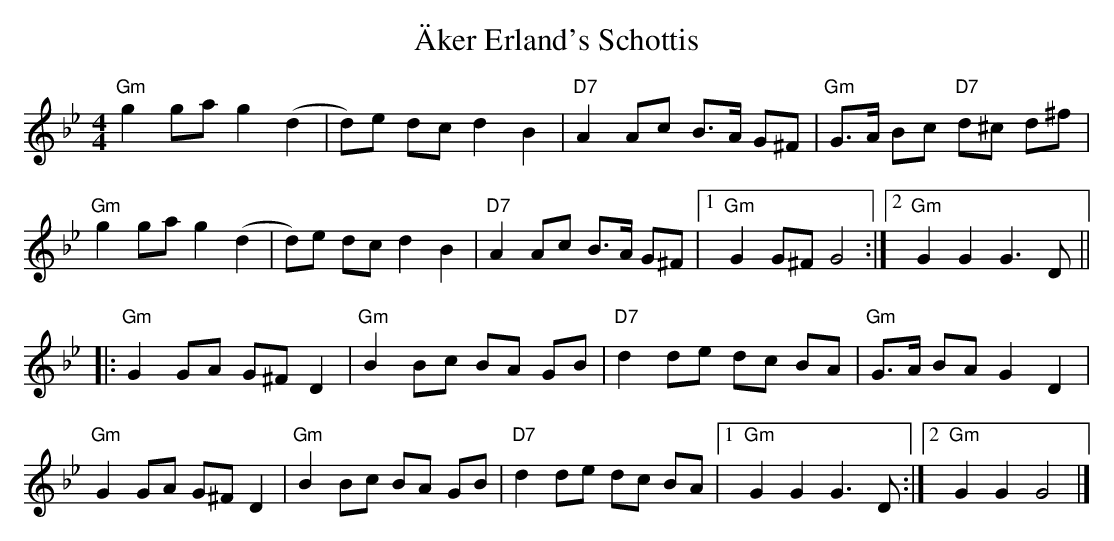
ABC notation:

X:1
T:\"Aker Erland's Schottis
M:4/4
K:Gm
"Gm"g2gag2(d2|d)e dc d2 B2|"D7"A2Ac B>A G^F|"Gm"G>A Bc "D7"d^c d^f|
"Gm"g2gag2(d2|d)e dc d2 B2|"D7"A2Ac B>A G^F|1"Gm"G2 G^F G4:|2"Gm"G2G2G3D||
|:"Gm"G2GA G^F D2|"Gm"B2 Bc BA GB|"D7"d2de dc BA|"Gm"G>A BA G2 D2|
"Gm"G2GA G^F D2|"Gm"B2 Bc BA GB|"D7"d2de dc BA|1"Gm"G2G2G3D:|2 "Gm"G2G2 G4|]
